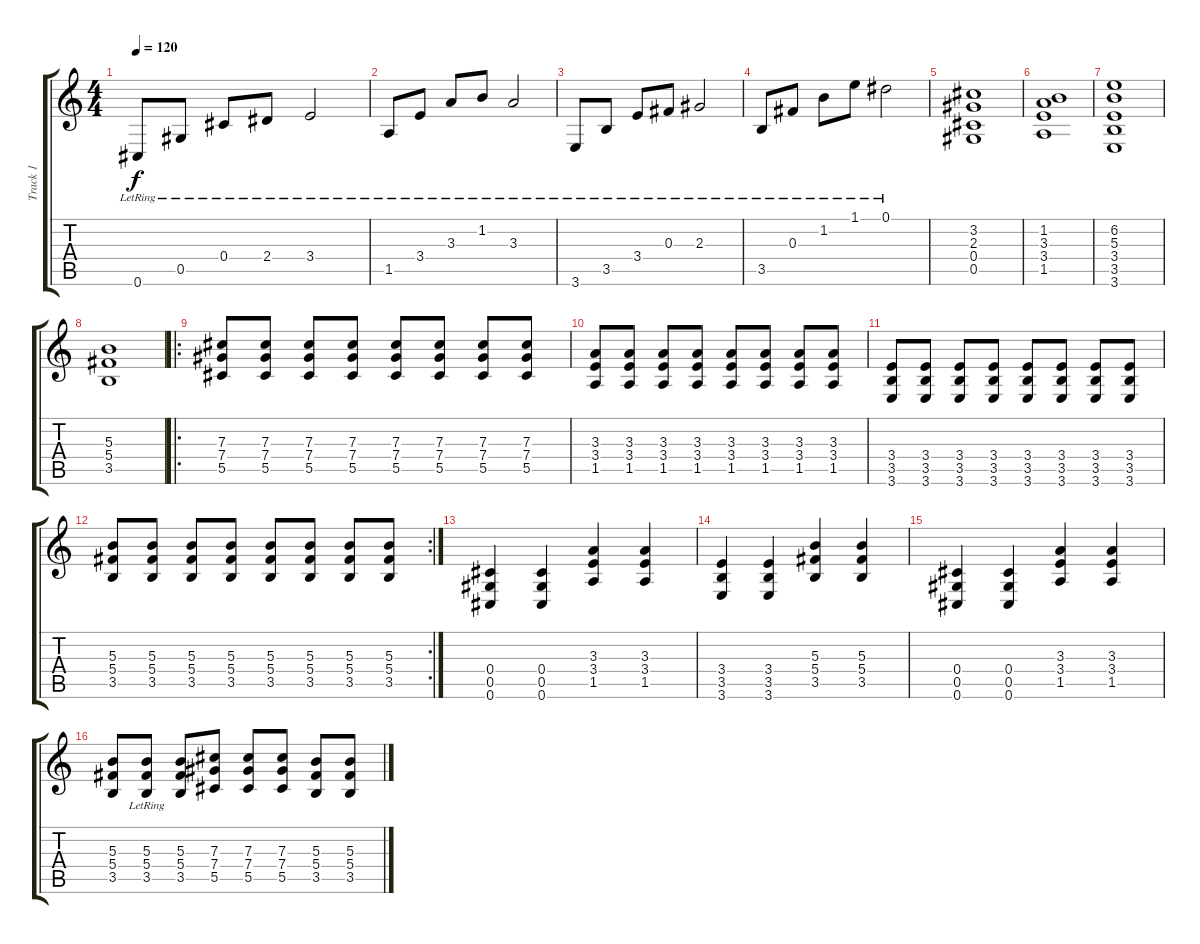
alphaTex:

\track ("Track 1" "Track 1") {instrument electricguitarclean}
\staff {score tabs}
\tuning (Eb4 Bb3 Gb3 Db3 Ab2 Db2) {hide}
\ts (4 4)
\tempo 120
\clef g2
\ks c
0.6{lr}.8{dy f} 0.5{lr}.8 0.4{lr}.8 2.4{lr}.8 3.4{lr}.2 |
1.5{lr}.8 3.4{lr}.8 3.3{lr}.8 1.2{lr}.8 3.3{lr}.2 |
3.6{lr}.8 3.5{lr}.8 3.4{lr}.8 0.3{lr}.8 2.3{lr}.2 |
3.5{lr}.8 0.3{lr}.8 1.2{lr}.8 1.1{lr}.8 0.1{lr}.2 |
(3.2 2.3 0.4 0.5).1{volume 8 instrument distortionguitar} |
(1.2 3.3 3.4 1.5).1 |
(6.2 5.3 3.4 3.5 3.6).1 |
(5.3 5.4 3.5).1 |
\ro
(7.3 7.4 5.5).8{instrument distortionguitar} (7.3 7.4 5.5).8 (7.3 7.4 5.5).8 (7.3 7.4 5.5).8 (7.3 7.4 5.5).8 (7.3 7.4 5.5).8 (7.3 7.4 5.5).8 (7.3 7.4 5.5).8 |
(3.3 3.4 1.5).8 (3.3 3.4 1.5).8 (3.3 3.4 1.5).8 (3.3 3.4 1.5).8 (3.3 3.4 1.5).8 (3.3 3.4 1.5).8 (3.3 3.4 1.5).8 (3.3 3.4 1.5).8 |
(3.4 3.5 3.6).8 (3.4 3.5 3.6).8 (3.4 3.5 3.6).8 (3.4 3.5 3.6).8 (3.4 3.5 3.6).8 (3.4 3.5 3.6).8 (3.4 3.5 3.6).8 (3.4 3.5 3.6).8 |
\rc 2
(5.3 5.4 3.5).8 (5.3 5.4 3.5).8 (5.3 5.4 3.5).8 (5.3 5.4 3.5).8 (5.3 5.4 3.5).8 (5.3 5.4 3.5).8 (5.3 5.4 3.5).8 (5.3 5.4 3.5).8 |
(0.4 0.5 0.6).4 (0.4 0.5 0.6).4 (3.3 3.4 1.5).4 (3.3 3.4 1.5).4 |
(3.4 3.5 3.6).4 (3.4 3.5 3.6).4 (5.3 5.4 3.5).4 (5.3 5.4 3.5).4 |
(0.4 0.5 0.6).4 (0.4 0.5 0.6).4 (3.3 3.4 1.5).4 (3.3 3.4 1.5).4 |
(5.3 5.4 3.5).8 (5.3{lr} 5.4{lr} 3.5{lr}).8 (5.3 5.4 3.5).8 (7.3 7.4 5.5).8 (7.3 7.4 5.5).8 (7.3 7.4 5.5).8 (5.3 5.4 3.5).8 (5.3 5.4 3.5).8
